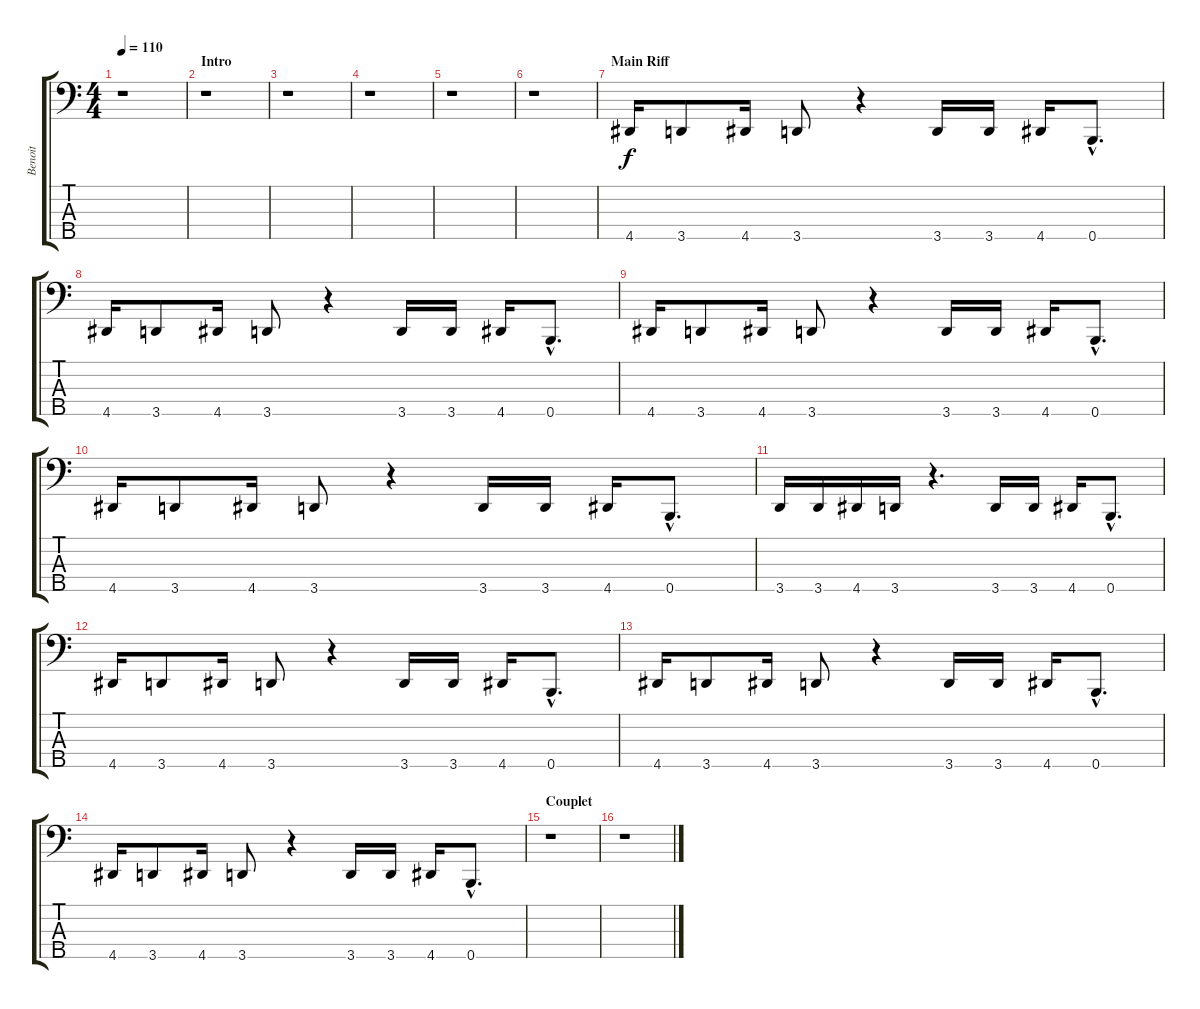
\track ("Benoit" "Benoit") {instrument electricbassfinger}
\staff {score tabs}
\tuning (G2 D2 A1 E1 B0) {hide}
\ts (4 4)
\tempo 110
\clef f4
\ks c
r.1{dy f instrument electricbassfinger} |
\section ("" "Intro")
r.1 |
r.1 |
r.1 |
r.1 |
r.1 |
\section ("" "Main Riff")
4.5.16 3.5.8 4.5.16 3.5.8 r.4 3.5.16 3.5.16 4.5.16 0.5{hac}.8{d} |
4.5.16 3.5.8 4.5.16 3.5.8 r.4 3.5.16 3.5.16 4.5.16 0.5{hac}.8{d} |
4.5.16 3.5.8 4.5.16 3.5.8 r.4 3.5.16 3.5.16 4.5.16 0.5{hac}.8{d} |
4.5.16 3.5.8 4.5.16 3.5.8 r.4 3.5.16 3.5.16 4.5.16 0.5{hac}.8{d} |
3.5.16 3.5.16 4.5.16 3.5.16 r.4{d} 3.5.16 3.5.16 4.5.16 0.5{hac}.8{d} |
4.5.16 3.5.8 4.5.16 3.5.8 r.4 3.5.16 3.5.16 4.5.16 0.5{hac}.8{d} |
4.5.16 3.5.8 4.5.16 3.5.8 r.4 3.5.16 3.5.16 4.5.16 0.5{hac}.8{d} |
4.5.16 3.5.8 4.5.16 3.5.8 r.4 3.5.16 3.5.16 4.5.16 0.5{hac}.8{d} |
\section ("" "Couplet")
r.1 |
r.1
